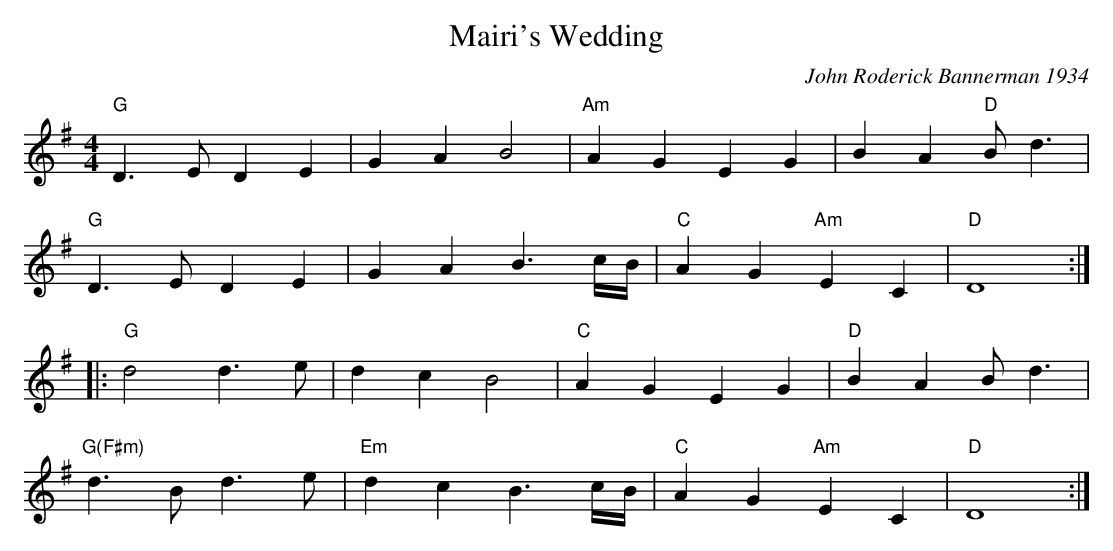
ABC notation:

X:1
T:Mairi's Wedding
C:John Roderick Bannerman 1934
M:4/4
L:1/8
K:G
"G"D3E D2E2|G2A2 B4|"Am"A2G2 E2G2|B2A2 "D"Bd3|
"G"D3E D2E2|G2A2 B2>cB/|"C"A2G2 "Am"E2C2|"D"D8:|
|:"G"d4 d2>e2|d2c2 B4|"C"A2G2 E2G2|"D"B2A2 Bd3|
"G(F#m)"d3B d2>e2|"Em"d2c2 B2>cB/|"C"A2G2 "Am"E2C2|"D"D8:|
